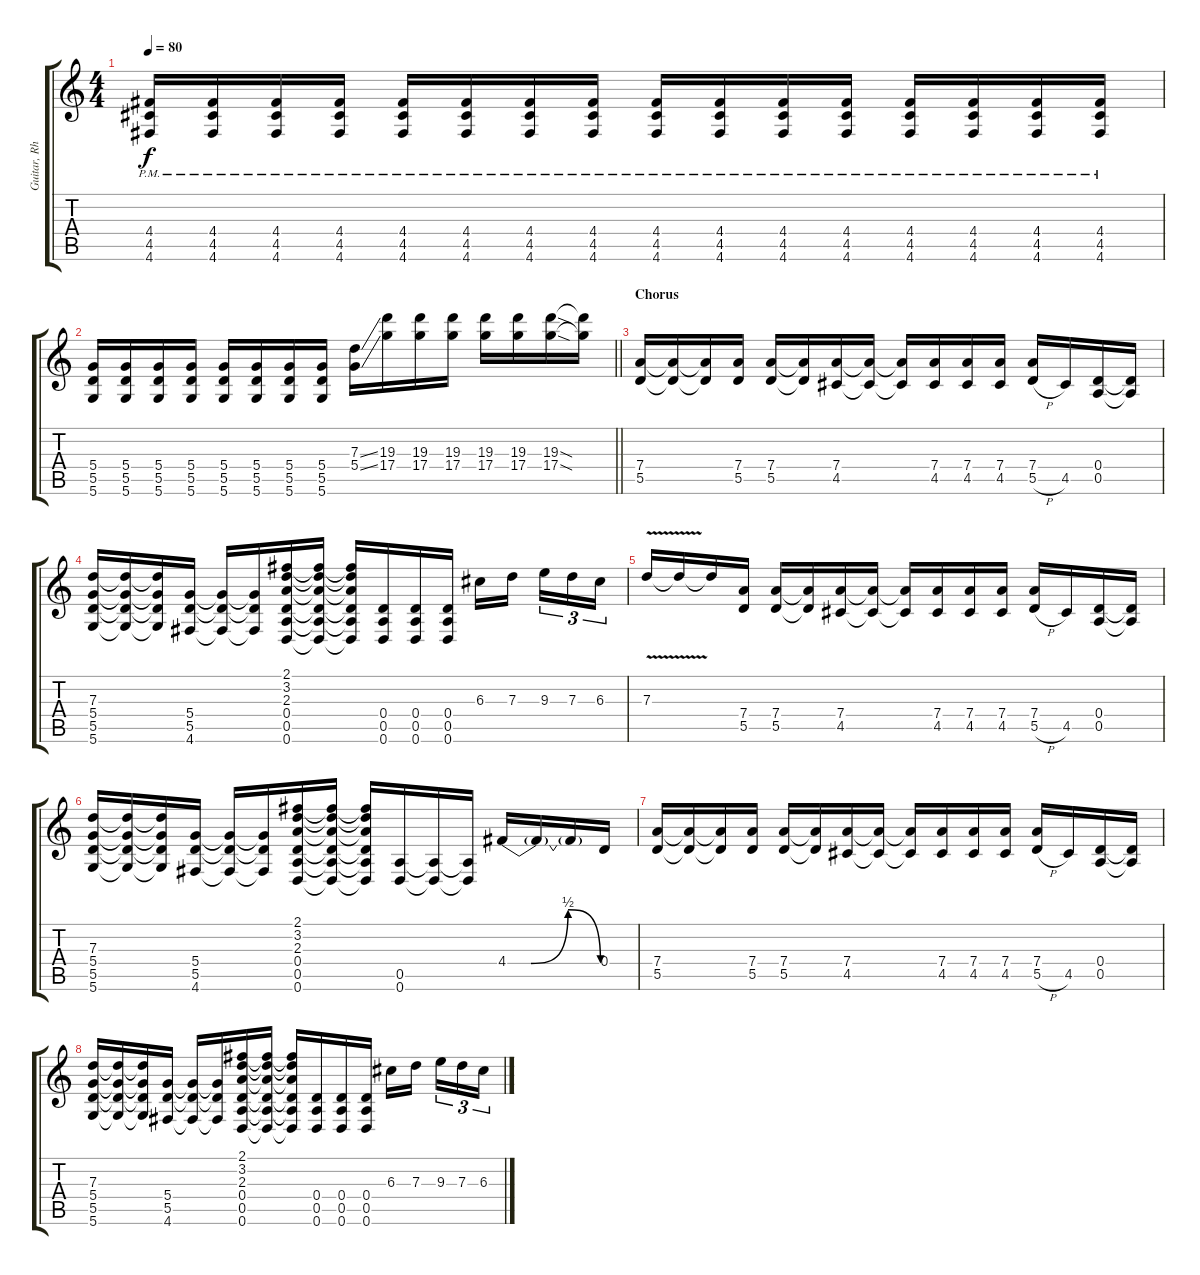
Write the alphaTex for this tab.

\track ("Guitar, Rhythm" "Guitar, Rh") {instrument distortionguitar}
\staff {score tabs}
\tuning (E4 B3 G3 D3 A2 D2) {hide}
\ts (4 4)
\tempo 80
\clef g2
\ks c
(4.4{pm} 4.5{pm} 4.6{pm}).16{dy f} (4.4{pm} 4.5{pm} 4.6{pm}).16 (4.4{pm} 4.5{pm} 4.6{pm}).16 (4.4{pm} 4.5{pm} 4.6{pm}).16 (4.4{pm} 4.5{pm} 4.6{pm}).16 (4.4{pm} 4.5{pm} 4.6{pm}).16 (4.4{pm} 4.5{pm} 4.6{pm}).16 (4.4{pm} 4.5{pm} 4.6{pm}).16 (4.4{pm} 4.5{pm} 4.6{pm}).16 (4.4{pm} 4.5{pm} 4.6{pm}).16 (4.4{pm} 4.5{pm} 4.6{pm}).16 (4.4{pm} 4.5{pm} 4.6{pm}).16 (4.4{pm} 4.5{pm} 4.6{pm}).16 (4.4{pm} 4.5{pm} 4.6{pm}).16 (4.4{pm} 4.5{pm} 4.6{pm}).16 (4.4{pm} 4.5{pm} 4.6{pm}).16 |
\barLineRight lightlight
(5.4 5.5 5.6).16 (5.4 5.5 5.6).16 (5.4 5.5 5.6).16 (5.4 5.5 5.6).16 (5.4 5.5 5.6).16 (5.4 5.5 5.6).16 (5.4 5.5 5.6).16 (5.4 5.5 5.6).16 (7.3{ss} 5.4{ss}).16 (19.3 17.4).16 (19.3 17.4).16 (19.3 17.4).16 (19.3 17.4).16 (19.3 17.4).16 (19.3{sod} 17.4{sod}).16 (19.3{t} 17.4{t}).16 |
\section ("" "Chorus")
(7.4 5.5).16 (7.4{t} 5.5{t}).16 (7.4{t} 5.5{t}).16 (7.4 5.5).16 (7.4 5.5).16 (7.4{t} 5.5{t}).16 (7.4 4.5).16 (7.4{t} 4.5{t}).16 (7.4{t} 4.5{t}).16 (7.4 4.5).16 (7.4 4.5).16 (7.4 4.5).16 (7.4 5.5{h}).16 4.5.16 (0.4 0.5).16 (0.4{t} 0.5{t}).16 |
(7.3 5.4 5.5 5.6).16 (7.3{t} 5.4{t} 5.5{t} 5.6{t}).16 (7.3{t} 5.4{t} 5.5{t} 5.6{t}).16 (5.4 5.5 4.6).16 (5.4{t} 5.5{t} 4.6{t}).16 (5.4{t} 5.5{t} 4.6{t}).16 (2.1 3.2 2.3 0.4 0.5 0.6).16 (2.1{t} 3.2{t} 2.3{t} 0.4{t} 0.5{t} 0.6{t}).16 (2.1{t} 3.2{t} 2.3{t} 0.4{t} 0.5{t} 0.6{t}).16 (0.4 0.5 0.6).16 (0.4 0.5 0.6).16 (0.4 0.5 0.6).16 6.3.16 7.3.16{beam splitsecondary} 9.3.16{tu (3 2)} 7.3.16{tu (3 2)} 6.3.16{tu (3 2)} |
7.3{v}.16 7.3{t}.16 7.3{t}.16 (7.4 5.5).16 (7.4 5.5).16 (7.4{t} 5.5{t}).16 (7.4 4.5).16 (7.4{t} 4.5{t}).16 (7.4{t} 4.5{t}).16 (7.4 4.5).16 (7.4 4.5).16 (7.4 4.5).16 (7.4 5.5{h}).16 4.5.16 (0.4 0.5).16 (0.4{t} 0.5{t}).16 |
(7.3 5.4 5.5 5.6).16 (7.3{t} 5.4{t} 5.5{t} 5.6{t}).16 (7.3{t} 5.4{t} 5.5{t} 5.6{t}).16 (5.4 5.5 4.6).16 (5.4{t} 5.5{t} 4.6{t}).16 (5.4{t} 5.5{t} 4.6{t}).16 (2.1 3.2 2.3 0.4 0.5 0.6).16 (2.1{t} 3.2{t} 2.3{t} 0.4{t} 0.5{t} 0.6{t}).16 (2.1{t} 3.2{t} 2.3{t} 0.4{t} 0.5{t} 0.6{t}).16 (0.5 0.6).16 (0.5{t} 0.6{t}).16 (0.5{t} 0.6{t}).16 4.4{be (custom 0 0 8 0 15 0 39 2 60 0)}.16 4.4{t}.16 4.4{t}.16 0.4.16 |
(7.4 5.5).16 (7.4{t} 5.5{t}).16 (7.4{t} 5.5{t}).16 (7.4 5.5).16 (7.4 5.5).16 (7.4{t} 5.5{t}).16 (7.4 4.5).16 (7.4{t} 4.5{t}).16 (7.4{t} 4.5{t}).16 (7.4 4.5).16 (7.4 4.5).16 (7.4 4.5).16 (7.4 5.5{h}).16 4.5.16 (0.4 0.5).16 (0.4{t} 0.5{t}).16 |
(7.3 5.4 5.5 5.6).16 (7.3{t} 5.4{t} 5.5{t} 5.6{t}).16 (7.3{t} 5.4{t} 5.5{t} 5.6{t}).16 (5.4 5.5 4.6).16 (5.4{t} 5.5{t} 4.6{t}).16 (5.4{t} 5.5{t} 4.6{t}).16 (2.1 3.2 2.3 0.4 0.5 0.6).16 (2.1{t} 3.2{t} 2.3{t} 0.4{t} 0.5{t} 0.6{t}).16 (2.1{t} 3.2{t} 2.3{t} 0.4{t} 0.5{t} 0.6{t}).16 (0.4 0.5 0.6).16 (0.4 0.5 0.6).16 (0.4 0.5 0.6).16 6.3.16 7.3.16{beam splitsecondary} 9.3.16{tu (3 2)} 7.3.16{tu (3 2)} 6.3.16{tu (3 2)}
